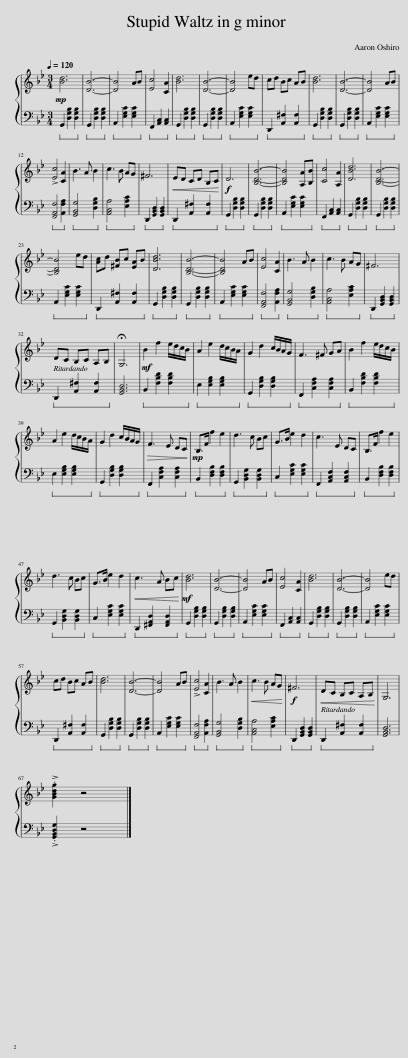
X:1
%%score { 1 | 2 }
L:1/8
Q:1/4=120
M:3/4
I:linebreak $
K:Bb
V:1 treble
V:2 bass
V:1
!mp! [Bd]6 | [DB]6- | [DB]4 AB | [Ec]4 [CA]2 | [Bd]6 | %5
 [DB]6- | [DB]4 ed | cd Bc AB | [Bd]6 | [DB]6- | %10
 [DB]4 AB |$ !>![Ec]4 [CA]2 | B3 A B2 | c3 B AG | ^F6 | %15
!<(! ED CD B,C!<)! |!f! D6 | [B,DB]6- | [B,DB]4 [A,A][B,B] | [Cc]4 [A,A]2 | %20
 [DBd]6 | [B,DB]6- |$ [B,DB]4 ed | [Ac]d [^FB]c [EA]B | [DBd]6 | %25
 [B,DB]6- | [B,DB]4 AB | [Ec]4 [CA]2 | B3 A B2 | c3 B AG | %30
 ^F6 |$ DC B,C A,B, | !fermata!G,6 |!mf! B2 f2 e/d/c/B/ | A2 e2 d/c/B/A/ | %35
 G2 d2 c/B/A/G/ | F3 ^F GA | B2 f2 e/d/c/B/ |$ A2 e2 d/c/B/A/ | G2 d2 c/B/A/G/ | %40
!>(! F3 E DC!>)! |!mp! B,>F f2 e2 | d3 c Bc | G>B e2 d2 | c3 E DC | %45
 B,>F f2 e2 |$ d3 c Bc | G>B e2 d2 |!<(! c3 A Bc!<)! |!mf! [Bd]6 | %50
 [DB]6- | [DB]4 AB | [Ec]4 [CA]2 | [Bd]6 | [DB]6- | %55
 [DB]4 ed |$ cd Bc AB | [Bd]6 | [DB]6- | [DB]4 AB | %60
 !>![Ec]4 [CA]2 | B3 A B2 |!<(! c3 B AG!<)! |!f! ^F6 |!<(! DC B,C A,B,!<)! | %65
 G,6 |$ !>!.[GBdg]2 z4 |] %67
V:2
!ped! G,,2 [D,G,B,]2 [D,G,B,]2!ped-up! |!ped! G,,2 [D,G,B,]2 [D,G,B,]2!ped-up! |!ped! A,,2 [E,G,C]2 [E,G,C]2!ped-up! |!ped! F,,2 [A,,C,]2 [A,,C,]2!ped-up! |!ped! G,,2 [D,G,B,]2 [D,G,B,]2!ped-up! | %5
!ped! G,,2 [D,G,B,]2 [D,G,B,]2!ped-up! |!ped! A,,2 [E,G,C]2 [E,G,C]2!ped-up! |!ped! D,,2 [A,,^F,]2 [A,,F,]2!ped-up! |!ped! G,,2 [D,G,B,]2 [D,G,B,]2!ped-up! |!ped! G,,2 [D,G,B,]2 [D,G,B,]2!ped-up! | %10
!ped! A,,2 [E,G,C]2 [E,G,C]2!ped-up! |$!ped! [F,,A,,F,]4 [A,,F,A,]2!ped-up! |!ped! [G,,B,,G,]4 [D,G,B,]2!ped-up! |!ped! [A,,C,A,]4 [E,A,C]2!ped-up! |!ped! D,,2 [G,,B,,D,]2 [G,,B,,D,]2!ped-up! | %15
!ped! D,,2 [A,,^F,]2 [A,,F,]2!ped-up! |!ped! G,,2 [D,G,B,]2 [D,G,B,]2!ped-up! |!ped! G,,2 [D,G,B,]2 [D,G,B,]2!ped-up! |!ped! A,,2 [E,G,C]2 [E,G,C]2!ped-up! |!ped! F,,2 [A,,C,]2 [A,,C,]2!ped-up! | %20
!ped! G,,2 [D,G,B,]2 [D,G,B,]2!ped-up! |!ped! G,,2 [D,G,B,]2 [D,G,B,]2!ped-up! |$!ped! A,,2 [E,G,C]2 [E,G,C]2!ped-up! |!ped! D,,2 [A,,^F,]2 [A,,F,]2!ped-up! |!ped! G,,2 [D,G,B,]2 [D,G,B,]2!ped-up! | %25
!ped! G,,2 [D,G,B,]2 [D,G,B,]2!ped-up! |!ped! A,,2 [E,G,C]2 [E,G,C]2!ped-up! |!ped! [F,,A,,F,]4 [A,,F,A,]2!ped-up! |!ped! [G,,B,,G,]4 [D,G,B,]2!ped-up! |!ped! [A,,C,A,]4 [E,A,C]2!ped-up! | %30
!ped! D,,2 [G,,B,,D,]2 [G,,B,,D,]2!ped-up! |$!ped! D,,2 [A,,^F,]2 [A,,F,]2!ped-up! | [G,,B,,D,]6 |!ped! B,,2 [F,B,D]2 [F,B,D]2!ped-up! |!ped! E,2 [E,G,B,]2 [E,G,B,]2!ped-up! | %35
!ped! G,,2 [D,G,B,]2 [D,G,B,]2!ped-up! |!ped! F,,2 [C,F,A,]2 [C,F,A,]2!ped-up! |!ped! B,,2 [F,B,D]2 [F,B,D]2!ped-up! |$!ped! E,2 [E,G,B,]2 [E,G,B,]2!ped-up! |!ped! G,,2 [D,G,B,]2 [D,G,B,]2!ped-up! | %40
!ped! F,,2 [C,F,A,]2 [C,F,A,]2!ped-up! |!ped! B,,2 [D,F,B,]2 [D,F,B,]2!ped-up! |!ped! G,,2 [B,,D,G,]2 [B,,D,G,]2!ped-up! |!ped! C,2 [E,G,C]2 [E,G,C]2!ped-up! |!ped! F,,2 [A,,C,F,]2 [A,,C,F,]2!ped-up! | %45
!ped! B,,2 [D,F,B,]2 [D,F,B,]2!ped-up! |$!ped! G,,2 [B,,D,G,]2 [B,,D,G,]2!ped-up! |!ped! C,2 [E,G,C]2 [E,G,C]2!ped-up! |!ped! D,,2 [^F,,A,,D,]2 [F,,A,,D,]2!ped-up! |!ped! G,,2 [D,G,B,]2 [D,G,B,]2!ped-up! | %50
!ped! G,,2 [D,G,B,]2 [D,G,B,]2!ped-up! |!ped! A,,2 [E,G,C]2 [E,G,C]2!ped-up! |!ped! F,,2 [A,,C,]2 [A,,C,]2!ped-up! |!ped! G,,2 [D,G,B,]2 [D,G,B,]2!ped-up! |!ped! G,,2 [D,G,B,]2 [D,G,B,]2!ped-up! | %55
!ped! A,,2 [E,G,C]2 [E,G,C]2!ped-up! |$!ped! D,,2 [A,,^F,]2 [A,,F,]2!ped-up! |!ped! G,,2 [D,G,B,]2 [D,G,B,]2!ped-up! |!ped! G,,2 [D,G,B,]2 [D,G,B,]2!ped-up! |!ped! A,,2 [E,G,C]2 [E,G,C]2!ped-up! | %60
!ped! [F,,A,,F,]4 [A,,F,A,]2!ped-up! |!ped! [G,,B,,G,]4 [D,G,B,]2!ped-up! |!ped! [A,,C,A,]4 [E,A,C]2!ped-up! |!ped! D,,2 [G,,B,,D,]2 [G,,B,,D,]2!ped-up! |!ped! D,,2 [A,,^F,]2 [A,,F,]2!ped-up! | %65
 [G,,B,,D,]6 |$ !>!.[G,,B,,D,G,]2 z4 |] %67
